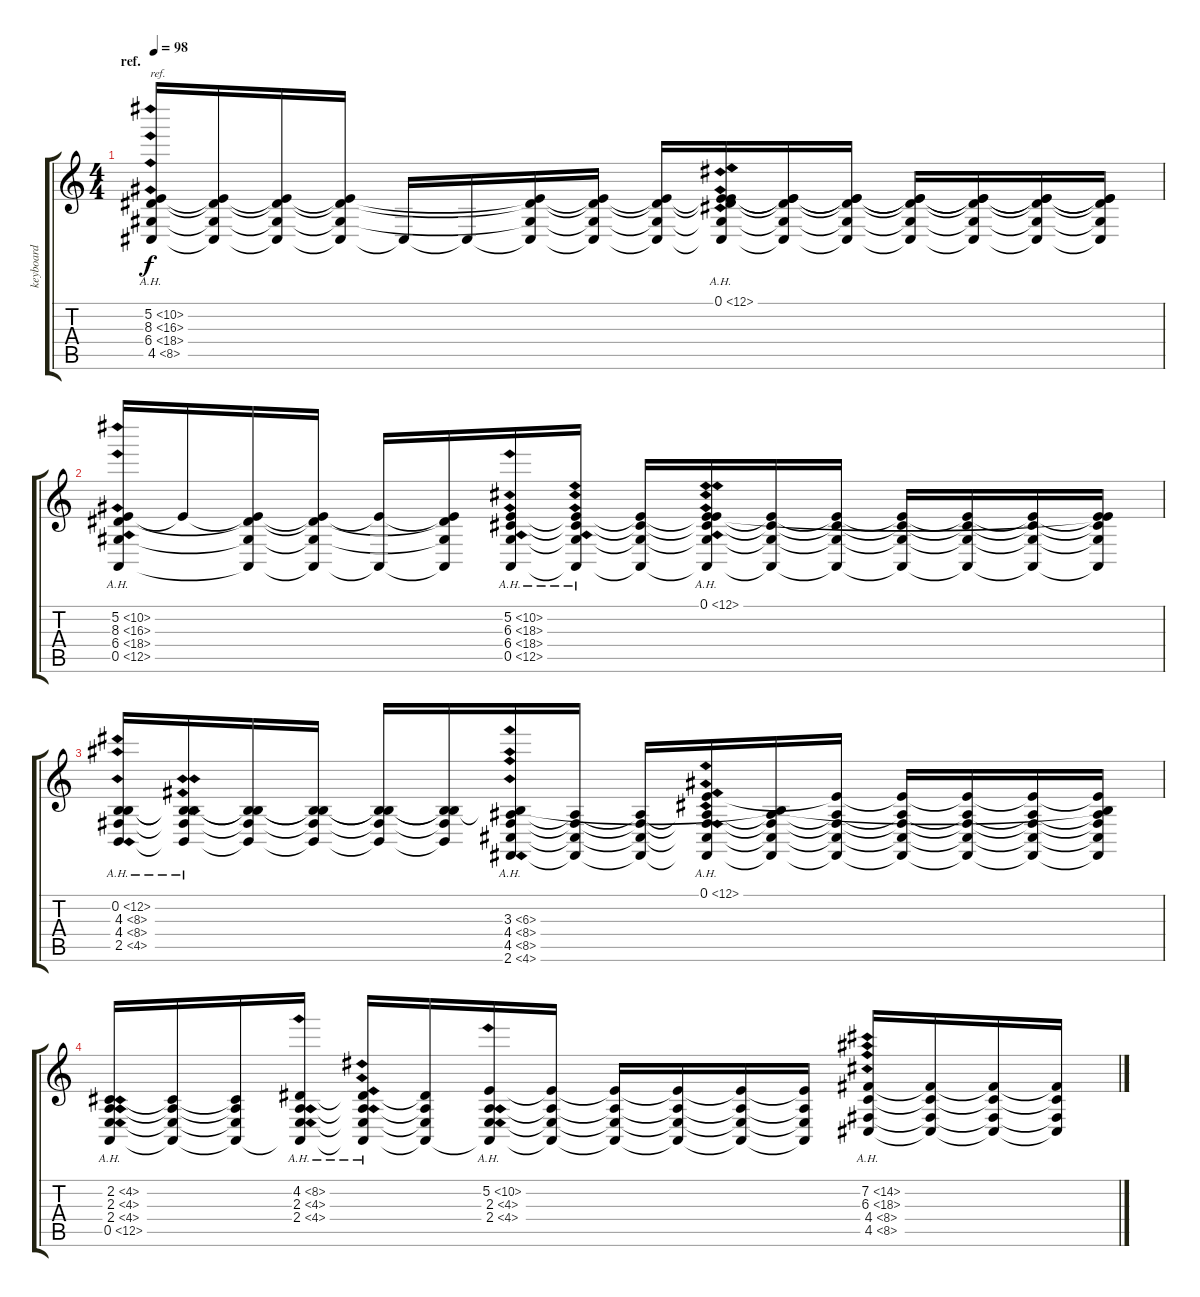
\track ("keyboard" "keyboard") {instrument stringensemble1}
\staff {score tabs}
\tuning (E4 B3 G3 D3 A2 E2) {hide}
\ts (4 4)
\section ("" "ref.")
\tempo 98
\clef g2
\ks c
(5.2{ah 5} 8.3{ah 8} 6.4{ah 12} 4.5{ah 4}).16{txt "ref." dy f} (5.2{t} 8.3{t} 6.4{t} 4.5{t}).16 (5.2{t} 8.3{t} 6.4{t} 4.5{t}).16 (5.2{t} 8.3{t} 6.4{t} 4.5{t}).16 4.5{t}.16 4.5{t}.16 (5.2{t} 8.3{t} 6.4{t} 4.5{t}).16 (5.2{t} 8.3{t} 6.4{t} 4.5{t}).16 (5.2{t} 8.3{t} 6.4{t} 4.5{t}).16 (0.1{ah 12} 5.2{ah 12 t} 8.3{ah 12 t} 6.4{ah 12 t} 4.5{ah 12 t}).16 (0.1{t} 5.2{t} 8.3{t} 6.4{t} 4.5{t}).16 (0.1{t} 5.2{t} 8.3{t} 6.4{t} 4.5{t}).16 (0.1{t} 5.2{t} 8.3{t} 6.4{t} 4.5{t}).16 (0.1{t} 5.2{t} 8.3{t} 6.4{t} 4.5{t}).16 (0.1{t} 5.2{t} 8.3{t} 6.4{t} 4.5{t}).16 (0.1{t} 5.2{t} 8.3{t} 6.4{t} 4.5{t}).16 |
(5.2{ah 5} 8.3{ah 8} 6.4{ah 12} 0.5{ah 12}).16 5.2{t}.16 (5.2{t} 8.3{t} 6.4{t} 0.5{t}).16 (5.2{t} 8.3{t} 6.4{t} 0.5{t}).16 (5.2{t} 0.5{t}).16 (5.2{t} 8.3{t} 6.4{t} 0.5{t}).16 (5.2{ah 5} 6.3{ah 12} 6.4{ah 12} 0.5{ah 12}).16 (5.2{ah 12 t} 6.3{ah 12 t} 6.4{ah 12 t} 0.5{ah 12 t}).16 (5.2{t} 6.3{t} 6.4{t} 0.5{t}).16 (0.1{ah 12} 5.2{ah 12 t} 6.3{ah 12 t} 6.4{ah 12 t} 0.5{ah 12 t}).16 (5.2{t} 6.3{t} 6.4{t} 0.5{t}).16 (5.2{t} 6.3{t} 6.4{t} 0.5{t}).16 (5.2{t} 6.3{t} 6.4{t} 0.5{t}).16 (5.2{t} 6.3{t} 6.4{t} 0.5{t}).16 (5.2{t} 6.3{t} 6.4{t} 0.5{t}).16 (0.1{t} 5.2{t} 6.3{t} 6.4{t} 0.5{t}).16 |
(0.2{ah 12} 4.3{ah 4} 4.4{ah 4} 2.5{ah 2}).16 (0.2{ah 12 t} 4.3{ah 12 t} 4.4{ah 12 t} 2.5{ah 12 t}).16 (0.2{t} 4.3{t} 4.4{t} 2.5{t}).16 (0.2{t} 4.3{t} 4.4{t} 2.5{t}).16 (0.2{t} 4.3{t} 4.4{t} 2.5{t}).16 (0.2{t} 4.3{t} 4.4{t} 2.5{t}).16 (0.2{ah 12 t} 3.3{ah 3} 4.4{ah 4} 4.5{ah 4} 2.6{ah 2}).16 (3.3{t} 4.4{t} 4.5{t} 2.6{t}).16 (3.3{t} 4.4{t} 4.5{t} 2.6{t}).16 (0.1{ah 12} 3.3{ah 12 t} 4.4{ah 12 t} 4.5{ah 12 t} 2.6{ah 12 t}).16 (0.2{t} 3.3{t} 4.4{t} 4.5{t} 2.6{t}).16 (0.1{t} 3.3{t} 4.4{t} 4.5{t} 2.6{t}).16 (0.1{t} 3.3{t} 4.4{t} 4.5{t} 2.6{t}).16 (0.1{t} 3.3{t} 4.4{t} 4.5{t} 2.6{t}).16 (0.1{t} 3.3{t} 4.4{t} 4.5{t} 2.6{t}).16 (0.1{t} 0.2{t} 3.3{t} 4.4{t} 4.5{t} 2.6{t}).16 |
(2.2{ah 2} 2.3{ah 2} 2.4{ah 2} 0.5{ah 12}).16 (2.2{t} 2.3{t} 2.4{t} 0.5{t}).16 (2.2{t} 2.3{t} 2.4{t} 0.5{t}).16 (4.2{ah 4} 2.3{ah 2} 2.4{ah 2} 0.5{ah 12 t}).16 (4.2{ah 12 t} 2.3{ah 12 t} 2.4{ah 12 t} 0.5{ah 12 t}).16 (4.2{t} 2.3{t} 2.4{t} 0.5{t}).16 (5.2{ah 5} 2.3{ah 2} 2.4{ah 2} 0.5{ah 12 t}).16 (5.2{t} 2.3{t} 2.4{t} 0.5{t}).16 (5.2{t} 2.3{t} 2.4{t} 0.5{t}).16 (5.2{t} 2.3{t} 2.4{t} 0.5{t}).16 (5.2{t} 2.3{t} 2.4{t} 0.5{t}).16 (5.2{t} 2.3{t} 2.4{t} 0.5{t}).16 (7.2{ah 7} 6.3{ah 12} 4.4{ah 4} 4.5{ah 4}).16 (7.2{t} 6.3{t} 4.4{t} 4.5{t}).16 (7.2{t} 6.3{t} 4.4{t} 4.5{t}).16 (7.2{t} 6.3{t} 4.4{t} 4.5{t}).16
